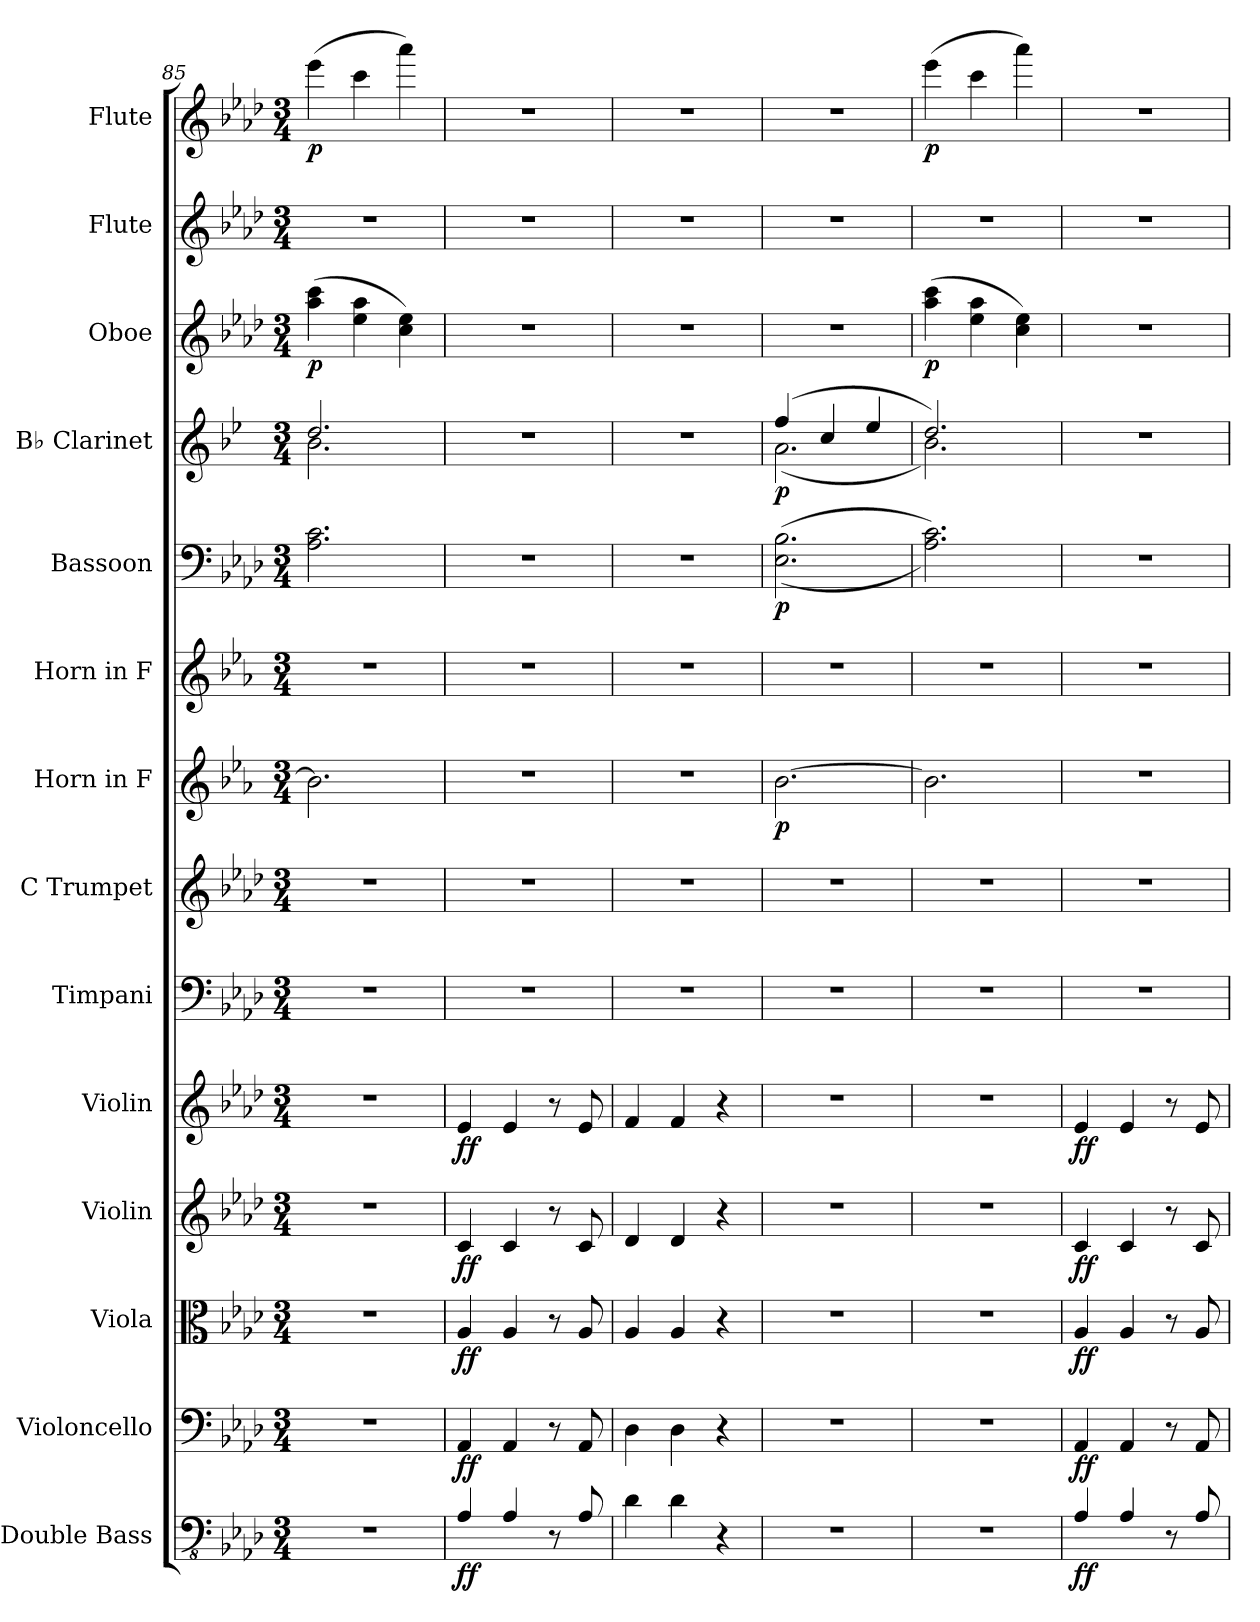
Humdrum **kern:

**kern	**dynam	**kern	**dynam	**kern	**dynam	**kern	**dynam	**kern	**dynam	**kern	**kern	**kern	**dynam	**kern	**kern	**dynam	**kern	**dynam	**kern	**dynam	**kern	**kern	**dynam
*part14	*part14	*part13	*part13	*part12	*part12	*part11	*part11	*part10	*part10	*part9	*part8	*part7	*part7	*part6	*part5	*part5	*part4	*part4	*part3	*part3	*part2	*part1	*part1
*staff14	*staff14	*staff13	*staff13	*staff12	*staff12	*staff11	*staff11	*staff10	*staff10	*staff9	*staff8	*staff7	*staff7	*staff6	*staff5	*staff5	*staff4	*staff4	*staff3	*staff3	*staff2	*staff1	*staff1
*I"Double Bass	*	*I"Violoncello	*	*I"Viola	*	*I"Violin	*	*I"Violin	*	*I"Timpani	*I"C Trumpet	*I"Horn in F	*	*I"Horn in F	*I"Bassoon	*	*I"B♭ Clarinet	*	*I"Oboe	*	*I"Flute	*I"Flute	*
*I'Db.	*	*I'Vc.	*	*I'Vla.	*	*I'Vln.	*	*I'Vln.	*	*I'Timp.	*I'C Tpt.	*	*	*	*I'Bsn.	*	*I'B♭ Cl.	*	*I'Ob.	*	*I'Fl.	*I'Fl.	*
*clefFv4	*	*clefF4	*	*clefC3	*	*clefG2	*	*clefG2	*	*clefF4	*clefG2	*clefG2	*	*clefG2	*clefF4	*	*clefG2	*	*clefG2	*	*clefG2	*clefG2	*
*ITrd7c12	*	*	*	*	*	*	*	*	*	*	*	*ITrd4c7	*	*ITrd4c7	*	*	*ITrd1c2	*	*	*	*	*	*
*k[b-e-a-d-]	*	*k[b-e-a-d-]	*	*k[b-e-a-d-]	*	*k[b-e-a-d-]	*	*k[b-e-a-d-]	*	*k[b-e-a-d-]	*k[b-e-a-d-]	*k[b-e-a-d-]	*	*k[b-e-a-d-]	*k[b-e-a-d-]	*	*k[b-e-a-d-]	*	*k[b-e-a-d-]	*	*k[b-e-a-d-]	*k[b-e-a-d-]	*
*M3/4	*	*M3/4	*	*M3/4	*	*M3/4	*	*M3/4	*	*M3/4	*M3/4	*M3/4	*	*M3/4	*M3/4	*	*M3/4	*	*M3/4	*	*M3/4	*M3/4	*
=85	=85	=85	=85	=85	=85	=85	=85	=85	=85	=85	=85	=85	=85	=85	=85	=85	=85	=85	=85	=85	=85	=85	=85
*	*	*	*	*	*	*	*	*	*	*	*	*	*	*	*	*	*^	*	*	*	*	*	*
!	!	!	!	!	!	!	!	!	!	!	!	!	!	!	!	!	!	!	!	!	!LO:DY:b	!	!	!LO:DY:b
2.r	.	2.r	.	2.r	.	2.r	.	2.r	.	2.r	2.r	2.e-\]	.	2.r	2.A-\ 2.c\	.	2.cc/	2.a-\	.	(4aa-\ 4ccc\	p	2.r	(4eee-\	p
.	.	.	.	.	.	.	.	.	.	.	.	.	.	.	.	.	.	.	.	4ee-\ 4aa-\	.	.	4ccc\	.
.	.	.	.	.	.	.	.	.	.	.	.	.	.	.	.	.	.	.	.	4cc\ 4ee-\)	.	.	4aaa-\)	.
*	*	*	*	*	*	*	*	*	*	*	*	*	*	*	*	*	*v	*v	*	*	*	*	*	*
=86	=86	=86	=86	=86	=86	=86	=86	=86	=86	=86	=86	=86	=86	=86	=86	=86	=86	=86	=86	=86	=86	=86	=86
!	!LO:DY:b	!	!LO:DY:b	!	!LO:DY:b	!	!LO:DY:b	!	!LO:DY:b	!	!	!	!	!	!	!	!	!	!	!	!	!	!
4AAA-/	ff	4AA-/	ff	4A-/	ff	4c/	ff	4e-/	ff	2.r	2.r	2.r	.	2.r	2.r	.	2.r	.	2.r	.	2.r	2.r	.
4AAA-/	.	4AA-/	.	4A-/	.	4c/	.	4e-/	.	.	.	.	.	.	.	.	.	.	.	.	.	.	.
8r	.	8r	.	8r	.	8r	.	8r	.	.	.	.	.	.	.	.	.	.	.	.	.	.	.
8AAA-/	.	8AA-/	.	8A-/	.	8c/	.	8e-/	.	.	.	.	.	.	.	.	.	.	.	.	.	.	.
=87	=87	=87	=87	=87	=87	=87	=87	=87	=87	=87	=87	=87	=87	=87	=87	=87	=87	=87	=87	=87	=87	=87	=87
4DD-\	.	4D-\	.	4A-/	.	4d-/	.	4f/	.	2.r	2.r	2.r	.	2.r	2.r	.	2.r	.	2.r	.	2.r	2.r	.
4DD-\	.	4D-\	.	4A-/	.	4d-/	.	4f/	.	.	.	.	.	.	.	.	.	.	.	.	.	.	.
4r	.	4r	.	4r	.	4r	.	4r	.	.	.	.	.	.	.	.	.	.	.	.	.	.	.
=88	=88	=88	=88	=88	=88	=88	=88	=88	=88	=88	=88	=88	=88	=88	=88	=88	=88	=88	=88	=88	=88	=88	=88
*	*	*	*	*	*	*	*	*	*	*	*	*	*	*	*	*	*^	*	*	*	*	*	*
!	!	!	!	!	!	!	!	!	!	!	!	!	!LO:DY:b	!	!	!LO:DY:b	!	!	!LO:DY:b	!	!	!	!	!
2.r	.	2.r	.	2.r	.	2.r	.	2.r	.	2.r	2.r	[2.e-\	p	2.r	((2.E-\ 2.B-\	p	(4ee-/	(2.g\	p	2.r	.	2.r	2.r	.
.	.	.	.	.	.	.	.	.	.	.	.	.	.	.	.	.	4b-/	.	.	.	.	.	.	.
.	.	.	.	.	.	.	.	.	.	.	.	.	.	.	.	.	4dd-/	.	.	.	.	.	.	.
=89	=89	=89	=89	=89	=89	=89	=89	=89	=89	=89	=89	=89	=89	=89	=89	=89	=89	=89	=89	=89	=89	=89	=89	=89
!	!	!	!	!	!	!	!	!	!	!	!	!	!	!	!	!	!	!	!	!	!LO:DY:b	!	!	!LO:DY:b
2.r	.	2.r	.	2.r	.	2.r	.	2.r	.	2.r	2.r	2.e-\]	.	2.r	2.A-\ 2.c\))	.	2.cc/)	2.a-\)	.	(4aa-\ 4ccc\	p	2.r	(4eee-\	p
.	.	.	.	.	.	.	.	.	.	.	.	.	.	.	.	.	.	.	.	4ee-\ 4aa-\	.	.	4ccc\	.
.	.	.	.	.	.	.	.	.	.	.	.	.	.	.	.	.	.	.	.	4cc\ 4ee-\)	.	.	4aaa-\)	.
*	*	*	*	*	*	*	*	*	*	*	*	*	*	*	*	*	*v	*v	*	*	*	*	*	*
=90	=90	=90	=90	=90	=90	=90	=90	=90	=90	=90	=90	=90	=90	=90	=90	=90	=90	=90	=90	=90	=90	=90	=90
!	!LO:DY:b	!	!LO:DY:b	!	!LO:DY:b	!	!LO:DY:b	!	!LO:DY:b	!	!	!	!	!	!	!	!	!	!	!	!	!	!
4AAA-/	ff	4AA-/	ff	4A-/	ff	4c/	ff	4e-/	ff	2.r	2.r	2.r	.	2.r	2.r	.	2.r	.	2.r	.	2.r	2.r	.
4AAA-/	.	4AA-/	.	4A-/	.	4c/	.	4e-/	.	.	.	.	.	.	.	.	.	.	.	.	.	.	.
8r	.	8r	.	8r	.	8r	.	8r	.	.	.	.	.	.	.	.	.	.	.	.	.	.	.
8AAA-/	.	8AA-/	.	8A-/	.	8c/	.	8e-/	.	.	.	.	.	.	.	.	.	.	.	.	.	.	.
=	=	=	=	=	=	=	=	=	=	=	=	=	=	=	=	=	=	=	=	=	=	=	=
*-	*-	*-	*-	*-	*-	*-	*-	*-	*-	*-	*-	*-	*-	*-	*-	*-	*-	*-	*-	*-	*-	*-	*-
